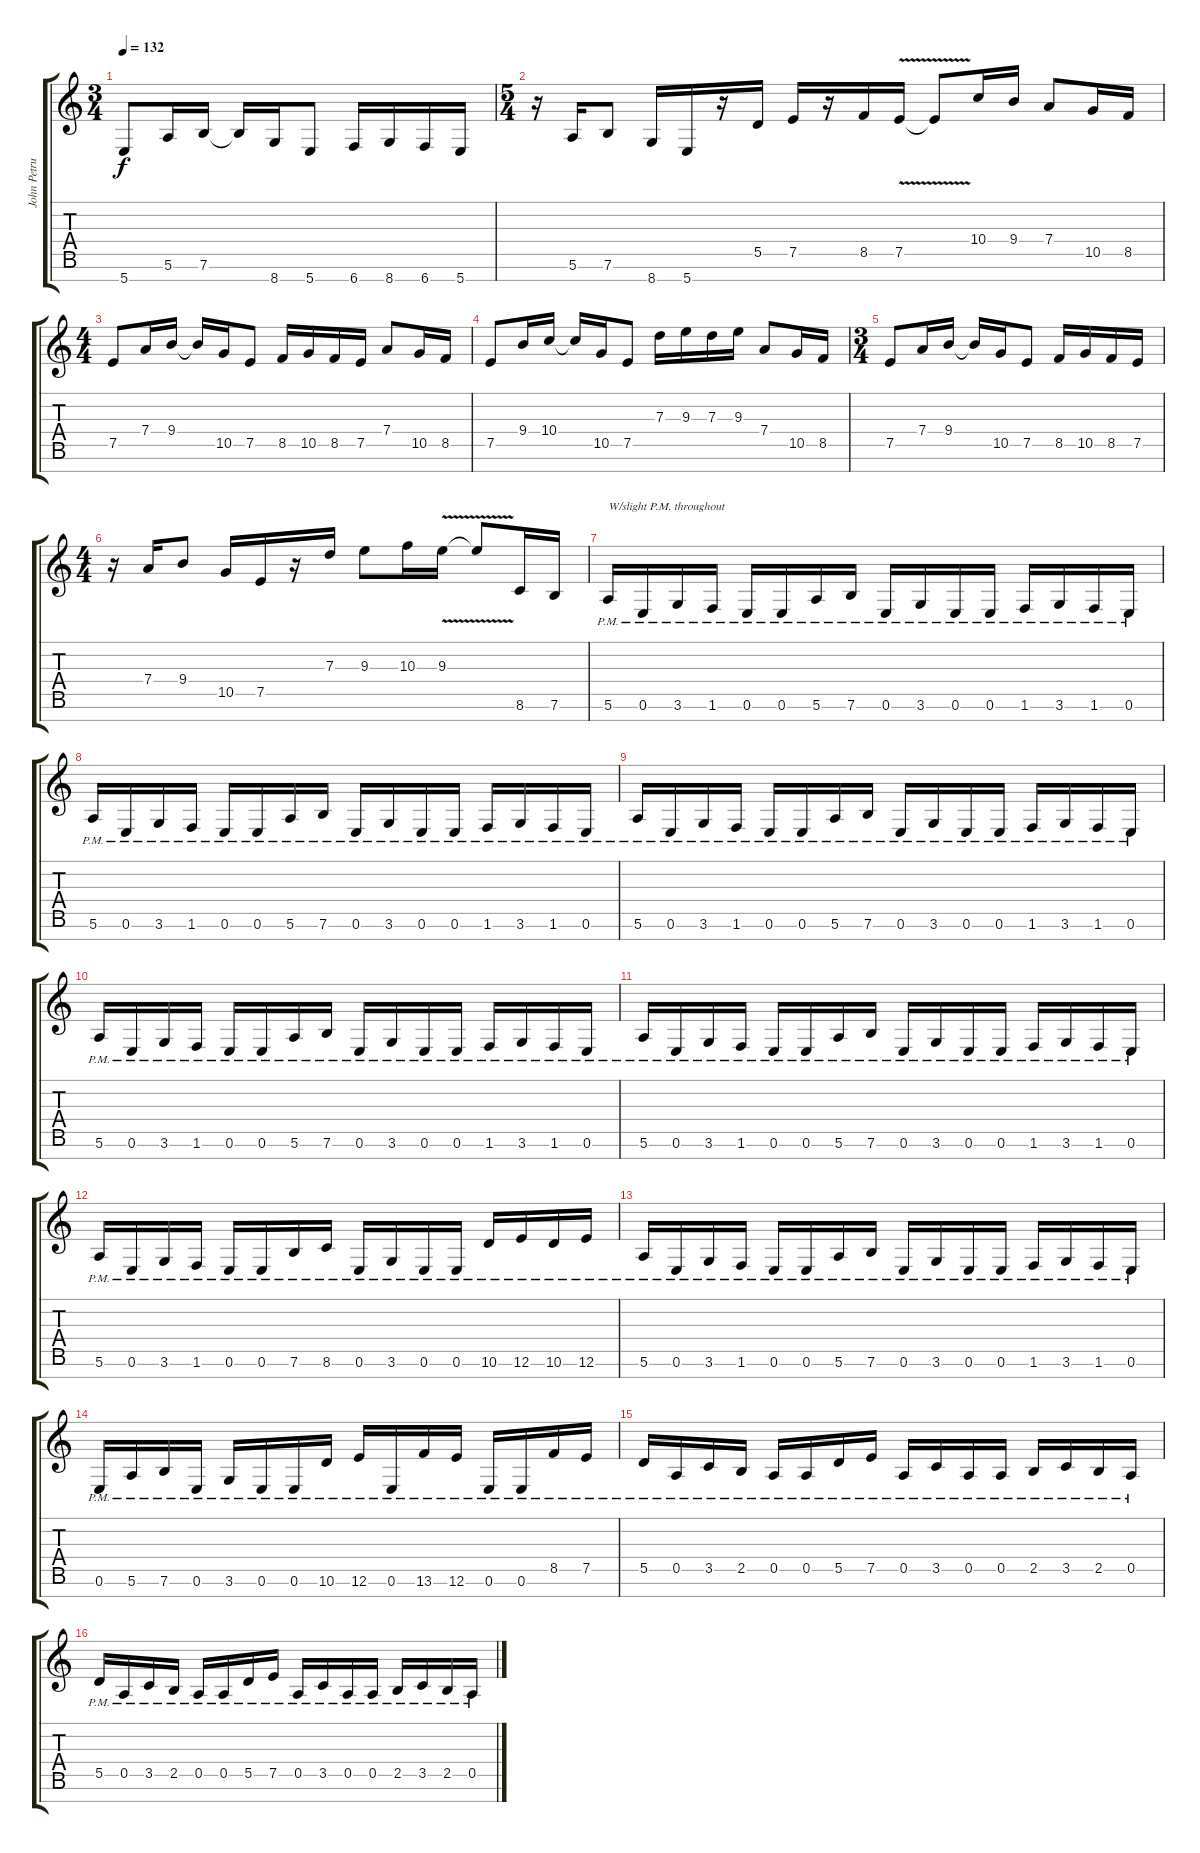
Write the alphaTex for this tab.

\track ("John Petrucci Guitar 1 (main)" "John Petru") {instrument distortionguitar}
\staff {score tabs}
\tuning (E4 B3 G3 D3 A2 E2 B1) {hide}
\ts (3 4)
\tempo 132
\clef g2
\ks c
5.7.8{dy f} 5.6.16 7.6.16 7.6{t}.16 8.7.16 5.7.8 6.7.16 8.7.16 6.7.16 5.7.16 |
\ts (5 4)
r.16 5.6.16 7.6.8 8.7.16 5.7.16 r.16 5.5.16 7.5.16 r.16 8.5.16 7.5{v}.16 7.5{t}.8 10.4.16 9.4.16 7.4.8 10.5.16 8.5.16 |
\ts (4 4)
7.5.8 7.4.16 9.4.16 9.4{t}.16 10.5.16 7.5.8 8.5.16 10.5.16 8.5.16 7.5.16 7.4.8 10.5.16 8.5.16 |
7.5.8 9.4.16 10.4.16 10.4{t}.16 10.5.16 7.5.8 7.3.16 9.3.16 7.3.16 9.3.16 7.4.8 10.5.16 8.5.16 |
\ts (3 4)
7.5.8 7.4.16 9.4.16 9.4{t}.16 10.5.16 7.5.8 8.5.16 10.5.16 8.5.16 7.5.16 |
\ts (4 4)
r.16 7.4.16 9.4.8 10.5.16 7.5.16 r.16 7.3.16 9.3.8 10.3.16 9.3{v}.16 9.3{t}.8 8.6.16 7.6.16 |
5.6{pm}.16{txt "W/slight P.M. throughout" volume 15} 0.6{pm}.16 3.6{pm}.16 1.6{pm}.16 0.6{pm}.16 0.6{pm}.16 5.6{pm}.16 7.6{pm}.16 0.6{pm}.16 3.6{pm}.16 0.6{pm}.16 0.6{pm}.16 1.6{pm}.16 3.6{pm}.16 1.6{pm}.16 0.6{pm}.16 |
5.6{pm}.16 0.6{pm}.16 3.6{pm}.16 1.6{pm}.16 0.6{pm}.16 0.6{pm}.16 5.6{pm}.16 7.6{pm}.16 0.6{pm}.16 3.6{pm}.16 0.6{pm}.16 0.6{pm}.16 1.6{pm}.16 3.6{pm}.16 1.6{pm}.16 0.6{pm}.16 |
5.6{pm}.16 0.6{pm}.16 3.6{pm}.16 1.6{pm}.16 0.6{pm}.16 0.6{pm}.16 5.6{pm}.16 7.6{pm}.16 0.6{pm}.16 3.6{pm}.16 0.6{pm}.16 0.6{pm}.16 1.6{pm}.16 3.6{pm}.16 1.6{pm}.16 0.6{pm}.16 |
5.6{pm}.16 0.6{pm}.16 3.6{pm}.16 1.6{pm}.16 0.6{pm}.16 0.6{pm}.16 5.6{pm}.16 7.6{pm}.16 0.6{pm}.16 3.6{pm}.16 0.6{pm}.16 0.6{pm}.16 1.6{pm}.16 3.6{pm}.16 1.6{pm}.16 0.6{pm}.16 |
5.6{pm}.16 0.6{pm}.16 3.6{pm}.16 1.6{pm}.16 0.6{pm}.16 0.6{pm}.16 5.6{pm}.16 7.6{pm}.16 0.6{pm}.16 3.6{pm}.16 0.6{pm}.16 0.6{pm}.16 1.6{pm}.16 3.6{pm}.16 1.6{pm}.16 0.6{pm}.16 |
5.6{pm}.16 0.6{pm}.16 3.6{pm}.16 1.6{pm}.16 0.6{pm}.16 0.6{pm}.16 7.6{pm}.16 8.6{pm}.16 0.6{pm}.16 3.6{pm}.16 0.6{pm}.16 0.6{pm}.16 10.6{pm}.16 12.6{pm}.16 10.6{pm}.16 12.6{pm}.16 |
5.6{pm}.16 0.6{pm}.16 3.6{pm}.16 1.6{pm}.16 0.6{pm}.16 0.6{pm}.16 5.6{pm}.16 7.6{pm}.16 0.6{pm}.16 3.6{pm}.16 0.6{pm}.16 0.6{pm}.16 1.6{pm}.16 3.6{pm}.16 1.6{pm}.16 0.6{pm}.16 |
0.6{pm}.16 5.6{pm}.16 7.6{pm}.16 0.6{pm}.16 3.6{pm}.16 0.6{pm}.16 0.6{pm}.16 10.6{pm}.16 12.6{pm}.16 0.6{pm}.16 13.6{pm}.16 12.6{pm}.16 0.6{pm}.16 0.6{pm}.16 8.5{pm}.16 7.5{pm}.16 |
5.5{pm}.16 0.5{pm}.16 3.5{pm}.16 2.5{pm}.16 0.5{pm}.16 0.5{pm}.16 5.5{pm}.16 7.5{pm}.16 0.5{pm}.16 3.5{pm}.16 0.5{pm}.16 0.5{pm}.16 2.5{pm}.16 3.5{pm}.16 2.5{pm}.16 0.5{pm}.16 |
5.5{pm}.16 0.5{pm}.16 3.5{pm}.16 2.5{pm}.16 0.5{pm}.16 0.5{pm}.16 5.5{pm}.16 7.5{pm}.16 0.5{pm}.16 3.5{pm}.16 0.5{pm}.16 0.5{pm}.16 2.5{pm}.16 3.5{pm}.16 2.5{pm}.16 0.5{pm}.16
